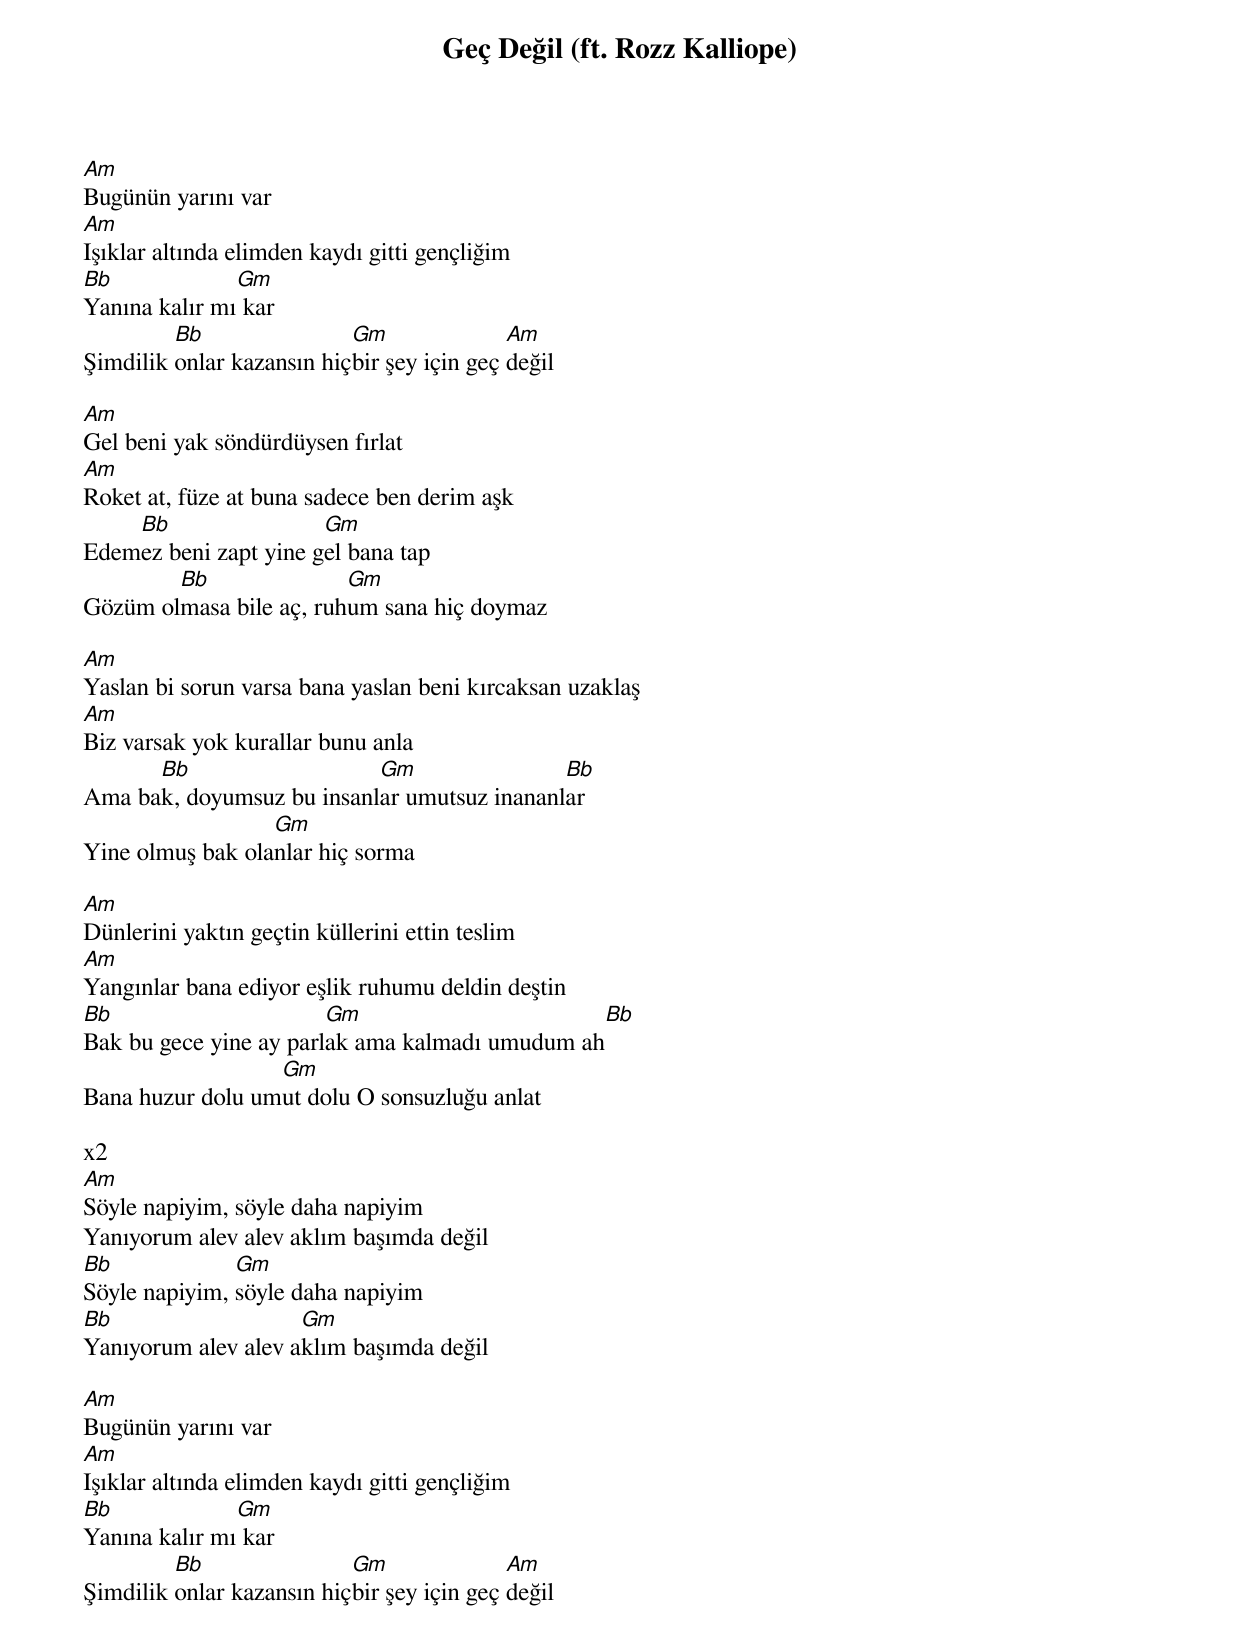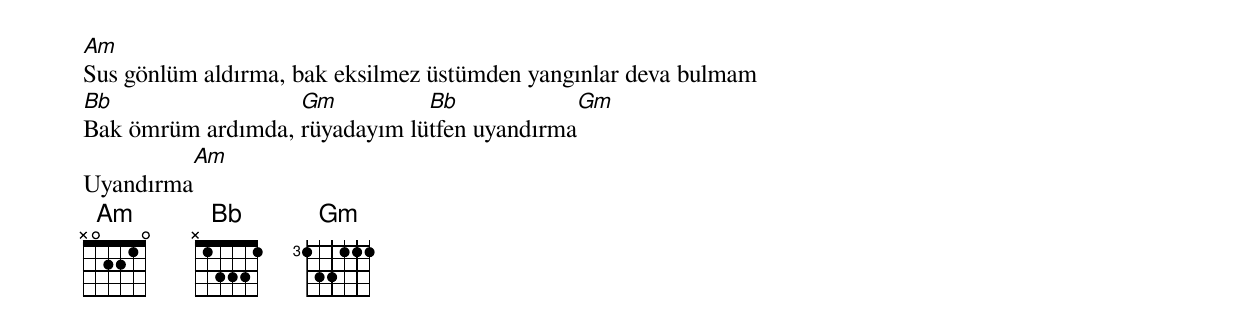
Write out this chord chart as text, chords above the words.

{title: Geç Değil (ft. Rozz Kalliope)}
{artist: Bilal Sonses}

Am
Bugünün yarını var
Am
Işıklar altında elimden kaydı gitti gençliğim
Bb             Gm
Yanına kalır mı kar
         Bb                Gm               Am
Şimdilik onlar kazansın hiçbir şey için geç değil

Am
Gel beni yak söndürdüysen fırlat
Am
Roket at, füze at buna sadece ben derim aşk
    Bb                 Gm
Edemez beni zapt yine gel bana tap
        Bb               Gm
Gözüm olmasa bile aç, ruhum sana hiç doymaz

Am
Yaslan bi sorun varsa bana yaslan beni kırcaksan uzaklaş
Am
Biz varsak yok kurallar bunu anla
      Bb                   Gm                Bb
Ama bak, doyumsuz bu insanlar umutsuz inananlar
                  Gm
Yine olmuş bak olanlar hiç sorma

Am
Dünlerini yaktın geçtin küllerini ettin teslim
Am
Yangınlar bana ediyor eşlik ruhumu deldin deştin
Bb                      Gm                       Bb
Bak bu gece yine ay parlak ama kalmadı umudum ah
                  Gm
Bana huzur dolu umut dolu O sonsuzluğu anlat

x2
Am
Söyle napiyim, söyle daha napiyim
Yanıyorum alev alev aklım başımda değil
Bb             Gm
Söyle napiyim, söyle daha napiyim
Bb                   Gm
Yanıyorum alev alev aklım başımda değil

Am
Bugünün yarını var
Am
Işıklar altında elimden kaydı gitti gençliğim
Bb             Gm
Yanına kalır mı kar
         Bb                Gm               Am
Şimdilik onlar kazansın hiçbir şey için geç değil

Am
Sus gönlüm aldırma, bak eksilmez üstümden yangınlar deva bulmam
Bb                 Gm          Bb             Gm
Bak ömrüm ardımda, rüyadayım lütfen uyandırma
          Am
Uyandırma
